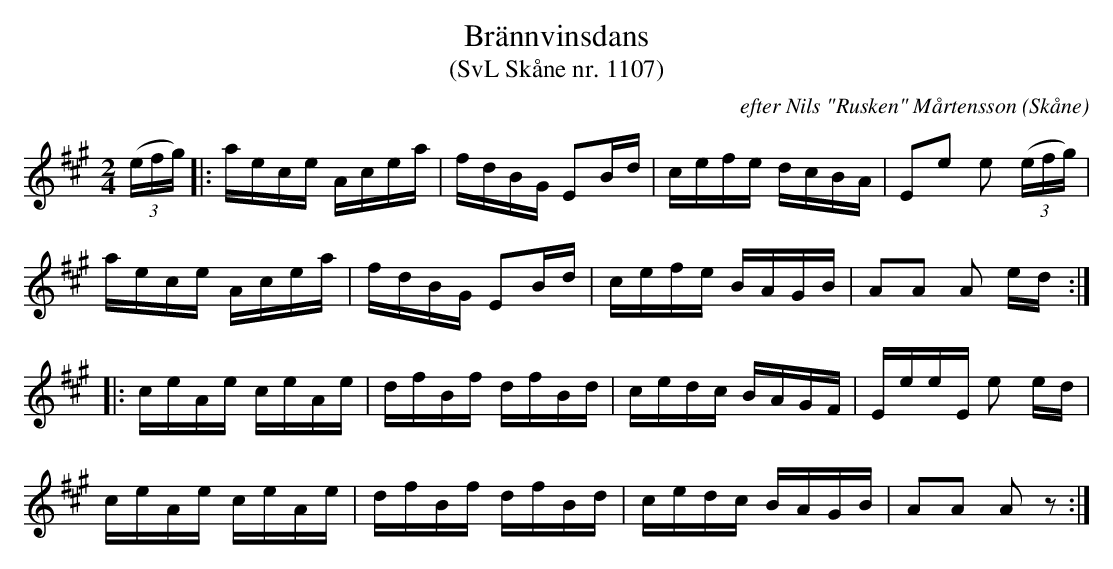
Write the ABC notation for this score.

X:1
T:Brännvinsdans
T:(SvL Skåne nr. 1107)
C:efter Nils "Rusken" Mårtensson
O:Skåne
M:2/4
L:1/16
K:A
(3(efg) |: aece Acea | fdBG E2Bd | cefe dcBA | E2e2 e2 (3(efg) |
           aece Acea | fdBG E2Bd | cefe BAGB | A2A2 A2 ed :|
        |: ceAe ceAe | dfBf dfBd | cedc BAGF | EeeE e2 ed |
           ceAe ceAe | dfBf dfBd | cedc BAGB | A2A2 A2 z2 :|
